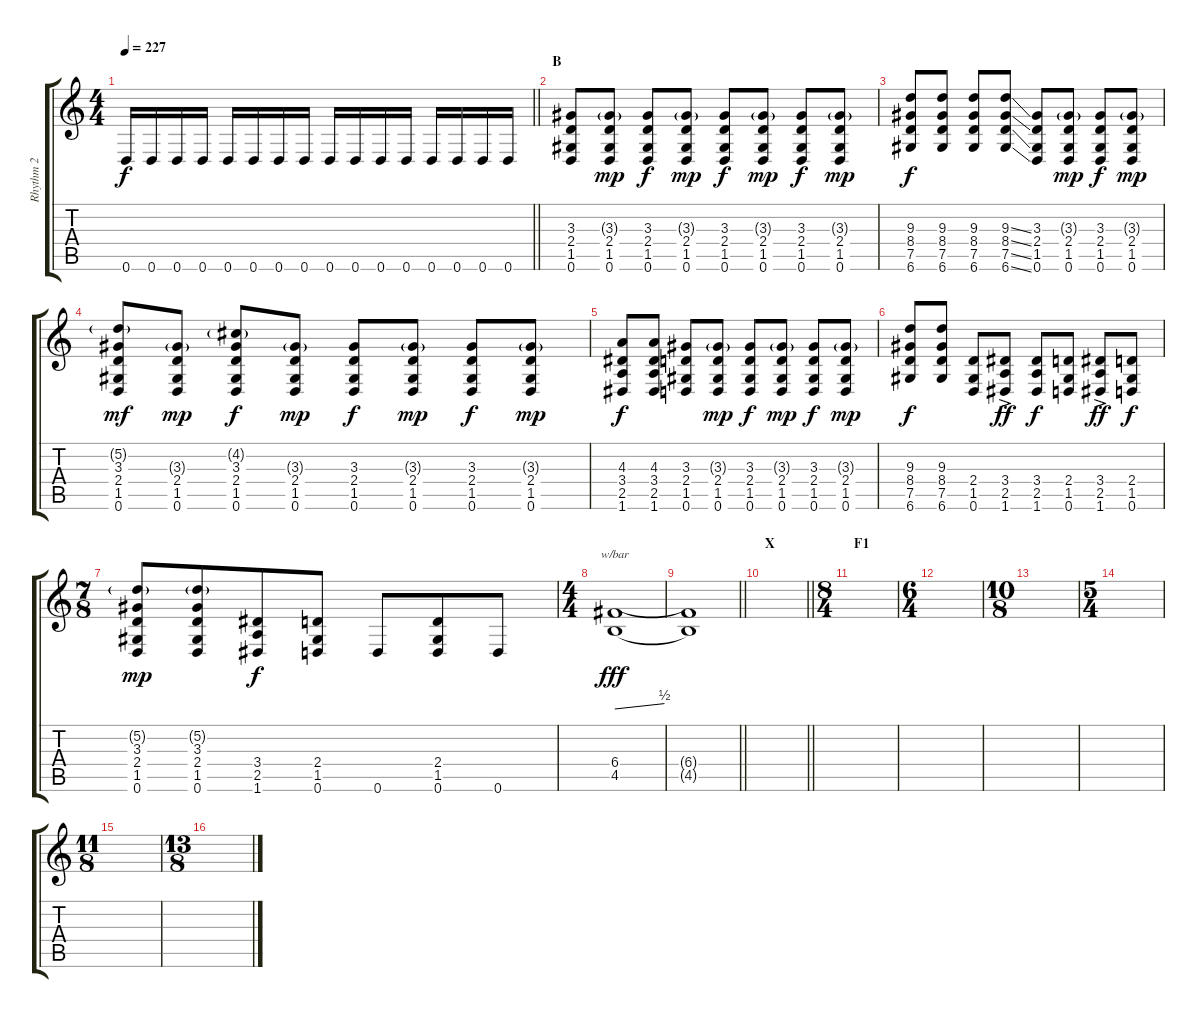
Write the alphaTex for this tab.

\track ("Rhythm 2" "Rhythm 2") {instrument distortionguitar}
\staff {score tabs}
\tuning (D4 A3 F3 C3 G2 D2) {hide}
\ts (4 4)
\tempo 227
\clef g2
\barLineRight lightlight
\ks c
0.6.16{dy f} 0.6.16 0.6.16 0.6.16 0.6.16 0.6.16 0.6.16 0.6.16 0.6.16 0.6.16 0.6.16 0.6.16 0.6.16 0.6.16 0.6.16 0.6.16 |
\section ("" "B")
(3.3 2.4 1.5 0.6).8 (3.3{g} 2.4 1.5 0.6).8{dy mp} (3.3 2.4 1.5 0.6).8{dy f} (3.3{g} 2.4 1.5 0.6).8{dy mp} (3.3 2.4 1.5 0.6).8{dy f} (3.3{g} 2.4 1.5 0.6).8{dy mp} (3.3 2.4 1.5 0.6).8{dy f} (3.3{g} 2.4 1.5 0.6).8{dy mp} |
(9.3 8.4 7.5 6.6).8{dy f} (9.3 8.4 7.5 6.6).8 (9.3 8.4 7.5 6.6).8 (9.3{ss} 8.4{ss} 7.5{ss} 6.6{ss}).8 (3.3 2.4 1.5 0.6).8 (3.3{g} 2.4 1.5 0.6).8{dy mp} (3.3 2.4 1.5 0.6).8{dy f} (3.3{g} 2.4 1.5 0.6).8{dy mp} |
(5.2{g} 3.3 2.4 1.5 0.6).8{dy mf} (3.3{g} 2.4 1.5 0.6).8{dy mp} (4.2{g} 3.3 2.4 1.5 0.6).8{dy f} (3.3{g} 2.4 1.5 0.6).8{dy mp} (3.3 2.4 1.5 0.6).8{dy f} (3.3{g} 2.4 1.5 0.6).8{dy mp} (3.3 2.4 1.5 0.6).8{dy f} (3.3{g} 2.4 1.5 0.6).8{dy mp} |
(4.3 3.4 2.5 1.6).8{dy f} (4.3 3.4 2.5 1.6).8 (3.3 2.4 1.5 0.6).8 (3.3{g} 2.4 1.5 0.6).8{dy mp} (3.3 2.4 1.5 0.6).8{dy f} (3.3{g} 2.4 1.5 0.6).8{dy mp} (3.3 2.4 1.5 0.6).8{dy f} (3.3{g} 2.4 1.5 0.6).8{dy mp} |
(9.3 8.4 7.5 6.6).8{dy f} (9.3 8.4 7.5 6.6).8 (2.4 1.5 0.6).8 (3.4{ac} 2.5{ac} 1.6{ac}).8{dy ff} (3.4 2.5 1.6).8{dy f} (2.4 1.5 0.6).8 (3.4{ac} 2.5{ac} 1.6{ac}).8{dy ff} (2.4 1.5 0.6).8{dy f} |
\ts (7 8)
(5.2{g} 3.3 2.4 1.5 0.6).8{dy mp} (5.2{g} 3.3 2.4 1.5 0.6).8 (3.4 2.5 1.6).8{dy f} (2.4 1.5 0.6).8 0.6.8 (2.4 1.5 0.6).8 0.6.8 |
\ts (4 4)
(6.4 4.5).1{tbe (dive default 0 0 60 2) dy fff} |
\barLineRight lightlight
(6.4{t} 4.5{t}).1 |
\section ("" "X")
\barLineRight lightlight
|
\ts (8 4)
\section ("" "F1")
|
\ts (6 4)
|
\ts (10 8)
|
\ts (5 4)
|
\ts (11 8)
|
\ts (13 8)
